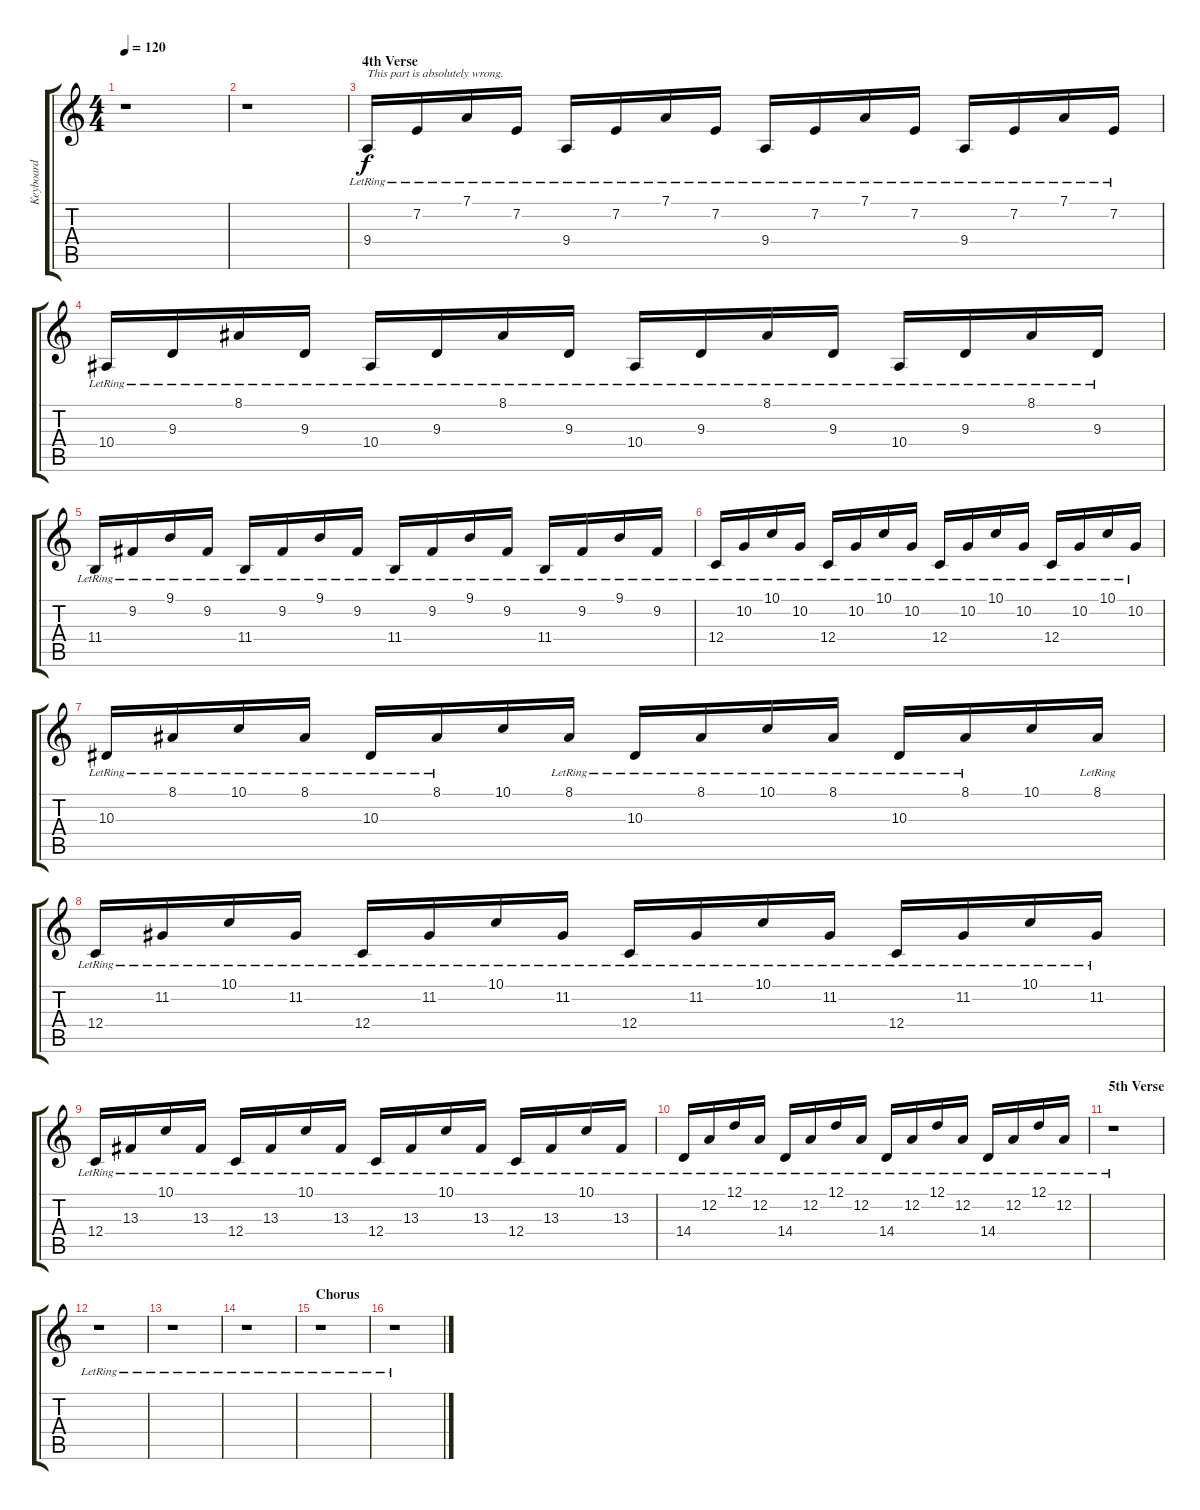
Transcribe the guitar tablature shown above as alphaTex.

\track ("Keyboard" "Keyboard") {instrument acousticgrandpiano}
\staff {score tabs}
\tuning (D4 A3 F3 C3 G2 D2) {hide}
\ts (4 4)
\tempo 120
\clef g2
\ks c
r.1{dy f} |
r.1 |
\section ("" "4th Verse")
9.4{lr}.16{txt "This part is absolutely wrong." volume 16 instrument harpsichord} 7.2{lr}.16 7.1{lr}.16 7.2{lr}.16 9.4{lr}.16 7.2{lr}.16 7.1{lr}.16 7.2{lr}.16 9.4{lr}.16 7.2{lr}.16 7.1{lr}.16 7.2{lr}.16 9.4{lr}.16 7.2{lr}.16 7.1{lr}.16 7.2{lr}.16 |
10.4{lr}.16 9.3{lr}.16 8.1{lr}.16 9.3{lr}.16 10.4{lr}.16 9.3{lr}.16 8.1{lr}.16 9.3{lr}.16 10.4{lr}.16 9.3{lr}.16 8.1{lr}.16 9.3{lr}.16 10.4{lr}.16 9.3{lr}.16 8.1{lr}.16 9.3{lr}.16 |
11.4{lr}.16 9.2{lr}.16 9.1{lr}.16 9.2{lr}.16 11.4{lr}.16 9.2{lr}.16 9.1{lr}.16 9.2{lr}.16 11.4{lr}.16 9.2{lr}.16 9.1{lr}.16 9.2{lr}.16 11.4{lr}.16 9.2{lr}.16 9.1{lr}.16 9.2{lr}.16 |
12.4{lr}.16 10.2{lr}.16 10.1{lr}.16 10.2{lr}.16 12.4{lr}.16 10.2{lr}.16 10.1{lr}.16 10.2{lr}.16 12.4{lr}.16 10.2{lr}.16 10.1{lr}.16 10.2{lr}.16 12.4{lr}.16 10.2{lr}.16 10.1{lr}.16 10.2{lr}.16 |
10.3{lr}.16 8.1{lr}.16 10.1{lr}.16 8.1{lr}.16 10.3{lr}.16 8.1{lr}.16 10.1.16 8.1{lr}.16 10.3{lr}.16 8.1{lr}.16 10.1{lr}.16 8.1{lr}.16 10.3{lr}.16 8.1{lr}.16 10.1.16 8.1{lr}.16 |
12.4{lr}.16 11.2{lr}.16 10.1{lr}.16 11.2{lr}.16 12.4{lr}.16 11.2{lr}.16 10.1{lr}.16 11.2{lr}.16 12.4{lr}.16 11.2{lr}.16 10.1{lr}.16 11.2{lr}.16 12.4{lr}.16 11.2{lr}.16 10.1{lr}.16 11.2{lr}.16 |
12.4{lr}.16 13.3{lr}.16 10.1{lr}.16 13.3{lr}.16 12.4{lr}.16 13.3{lr}.16 10.1{lr}.16 13.3{lr}.16 12.4{lr}.16 13.3{lr}.16 10.1{lr}.16 13.3{lr}.16 12.4{lr}.16 13.3{lr}.16 10.1{lr}.16 13.3{lr}.16 |
14.4{lr}.16 12.2{lr}.16 12.1{lr}.16 12.2{lr}.16 14.4{lr}.16 12.2{lr}.16 12.1{lr}.16 12.2{lr}.16 14.4{lr}.16 12.2{lr}.16 12.1{lr}.16 12.2{lr}.16 14.4{lr}.16 12.2{lr}.16 12.1{lr}.16 12.2{lr}.16 |
\section ("" "5th Verse")
r.1 |
r.1 |
r.1 |
r.1 |
\section ("" "Chorus")
r.1 |
r.1
